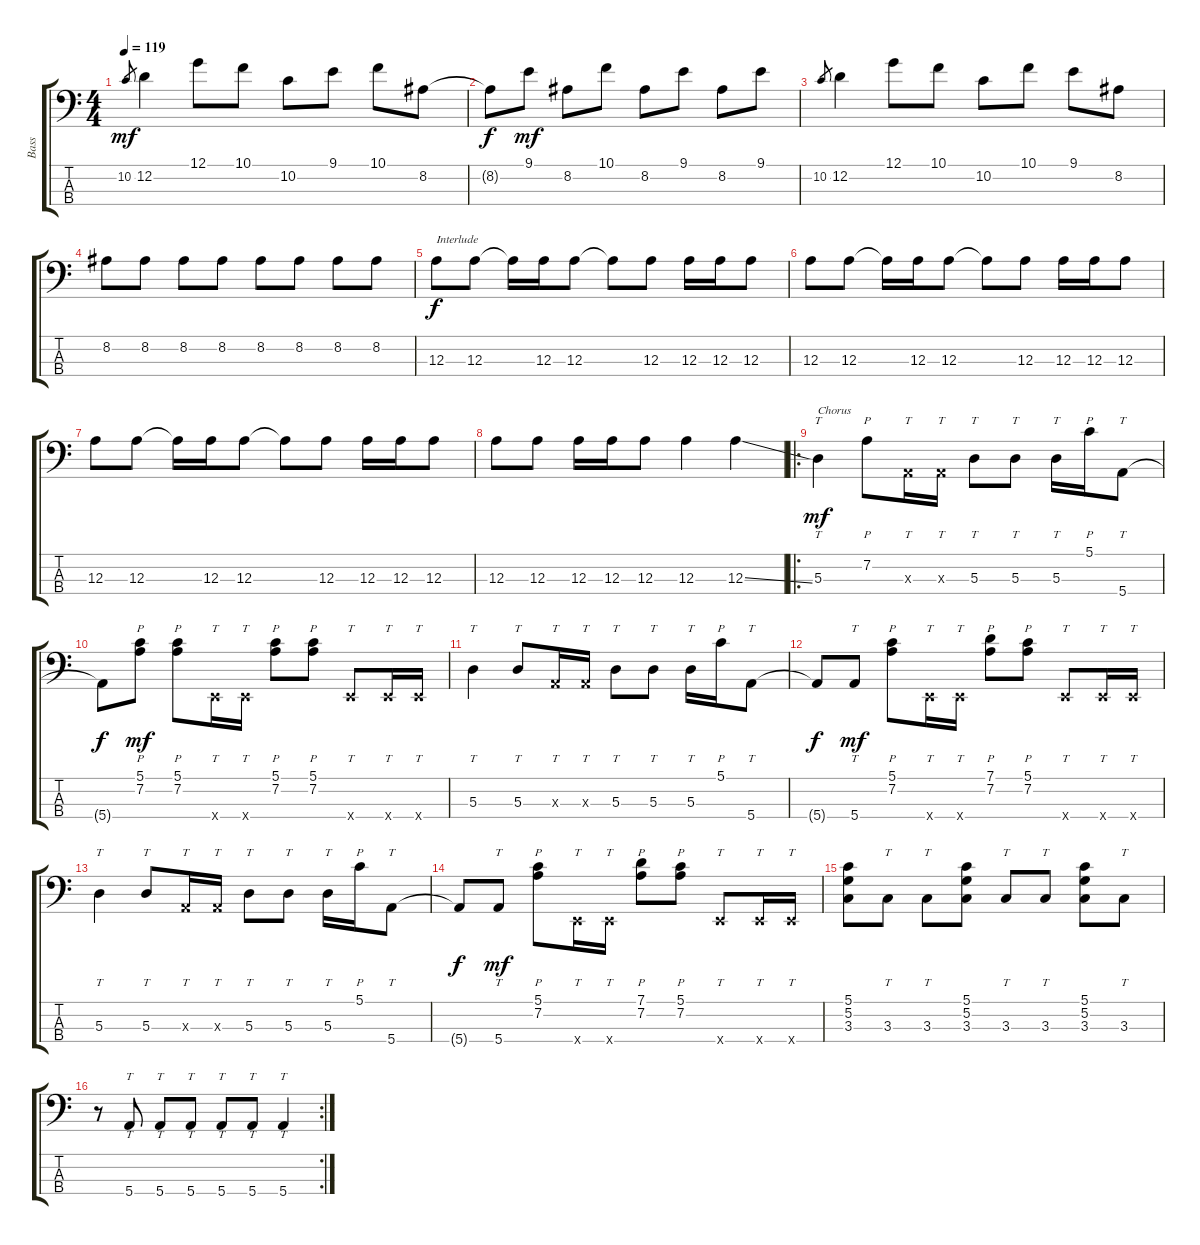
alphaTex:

\track ("Bass" "Bass") {instrument electricbassfinger}
\staff {score tabs}
\tuning (G2 D2 A1 E1) {hide}
\ts (4 4)
\tempo 119
\clef f4
\ks c
10.2.8{gr dy mf} 12.2.4 12.1.8 10.1.8 10.2.8 9.1.8 10.1.8 8.2.8 |
8.2{t}.8{dy f} 9.1.8{dy mf} 8.2.8 10.1.8 8.2.8 9.1.8 8.2.8 9.1.8 |
10.2.8{gr} 12.2.4 12.1.8 10.1.8 10.2.8 10.1.8 9.1.8 8.2.8 |
8.2.8 8.2.8 8.2.8 8.2.8 8.2.8 8.2.8 8.2.8 8.2.8 |
12.3.8{txt "Interlude" dy f} 12.3.8 12.3{t}.16 12.3.16 12.3.8 12.3{t}.8 12.3.8 12.3.16 12.3.16 12.3.8 |
12.3.8 12.3.8 12.3{t}.16 12.3.16 12.3.8 12.3{t}.8 12.3.8 12.3.16 12.3.16 12.3.8 |
12.3.8 12.3.8 12.3{t}.16 12.3.16 12.3.8 12.3{t}.8 12.3.8 12.3.16 12.3.16 12.3.8 |
12.3.8 12.3.8 12.3.16 12.3.16 12.3.8 12.3.4 12.3{ss}.4 |
\ro
5.3.4{tt txt "Chorus" dy mf} 7.2.8{p} 0.3{x}.16{tt} 0.3{x}.16{tt} 5.3.8{tt} 5.3.8{tt} 5.3.16{tt} 5.1.16{p} 5.4.8{tt} |
5.4{t}.8{dy f} (5.1 7.2).8{p dy mf} (5.1 7.2).8{p} 0.4{x}.16{tt} 0.4{x}.16{tt} (5.1 7.2).8{p} (5.1 7.2).8{p} 0.4{x}.8{tt} 0.4{x}.16{tt} 0.4{x}.16{tt} |
5.3.4{tt} 5.3.8{tt} 0.3{x}.16{tt} 0.3{x}.16{tt} 5.3.8{tt} 5.3.8{tt} 5.3.16{tt} 5.1.16{p} 5.4.8{tt} |
5.4{t}.8{dy f} 5.4.8{tt dy mf} (5.1 7.2).8{p} 0.4{x}.16{tt} 0.4{x}.16{tt} (7.1 7.2).8{p} (5.1 7.2).8{p} 0.4{x}.8{tt} 0.4{x}.16{tt} 0.4{x}.16{tt} |
5.3.4{tt} 5.3.8{tt} 0.3{x}.16{tt} 0.3{x}.16{tt} 5.3.8{tt} 5.3.8{tt} 5.3.16{tt} 5.1.16{p} 5.4.8{tt} |
5.4{t}.8{dy f} 5.4.8{tt dy mf} (5.1 7.2).8{p} 0.4{x}.16{tt} 0.4{x}.16{tt} (7.1 7.2).8{p} (5.1 7.2).8{p} 0.4{x}.8{tt} 0.4{x}.16{tt} 0.4{x}.16{tt} |
(5.1 5.2 3.3).8 3.3.8{tt} 3.3.8{tt} (5.1 5.2 3.3).8 3.3.8{tt} 3.3.8{tt} (5.1 5.2 3.3).8 3.3.8{tt} |
\rc 2
r.8 5.4.8{tt} 5.4.8{tt} 5.4.8{tt} 5.4.8{tt} 5.4.8{tt} 5.4.4{tt}
